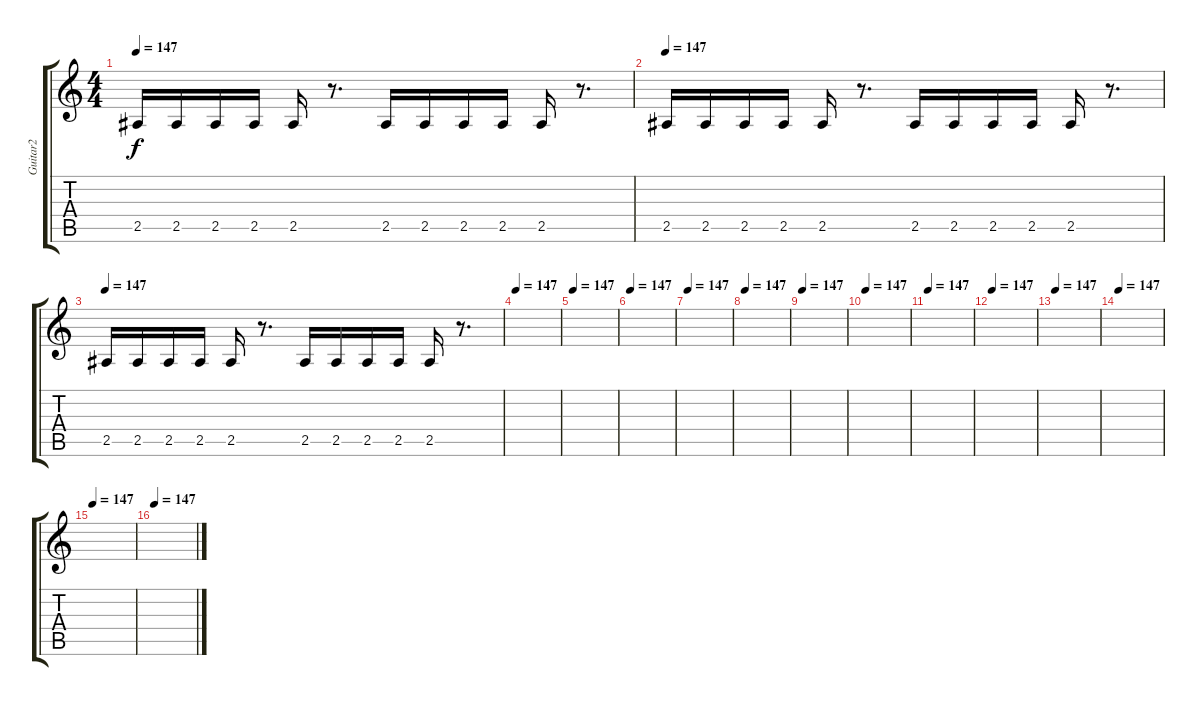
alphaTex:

\track ("Guitar2" "Guitar2") {instrument overdrivenguitar}
\staff {score tabs}
\tuning (Eb4 Bb3 Gb3 Db3 Ab2 Eb2) {hide}
\ts (4 4)
\tempo 147
\clef g2
\ks c
2.5.16{dy f} 2.5.16 2.5.16 2.5.16 2.5.16 r.8{d} 2.5.16 2.5.16 2.5.16 2.5.16 2.5.16 r.8{d} |
\tempo 147
2.5.16 2.5.16 2.5.16 2.5.16 2.5.16 r.8{d} 2.5.16 2.5.16 2.5.16 2.5.16 2.5.16 r.8{d} |
\tempo 147
2.5.16 2.5.16 2.5.16 2.5.16 2.5.16 r.8{d} 2.5.16 2.5.16 2.5.16 2.5.16 2.5.16 r.8{d} |
\tempo 147
|
\tempo 147
|
\tempo 147
|
\tempo 147
|
\tempo 147
|
\tempo 147
|
\tempo 147
|
\tempo 147
|
\tempo 147
|
\tempo 147
|
\tempo 147
|
\tempo 147
|
\tempo 147
